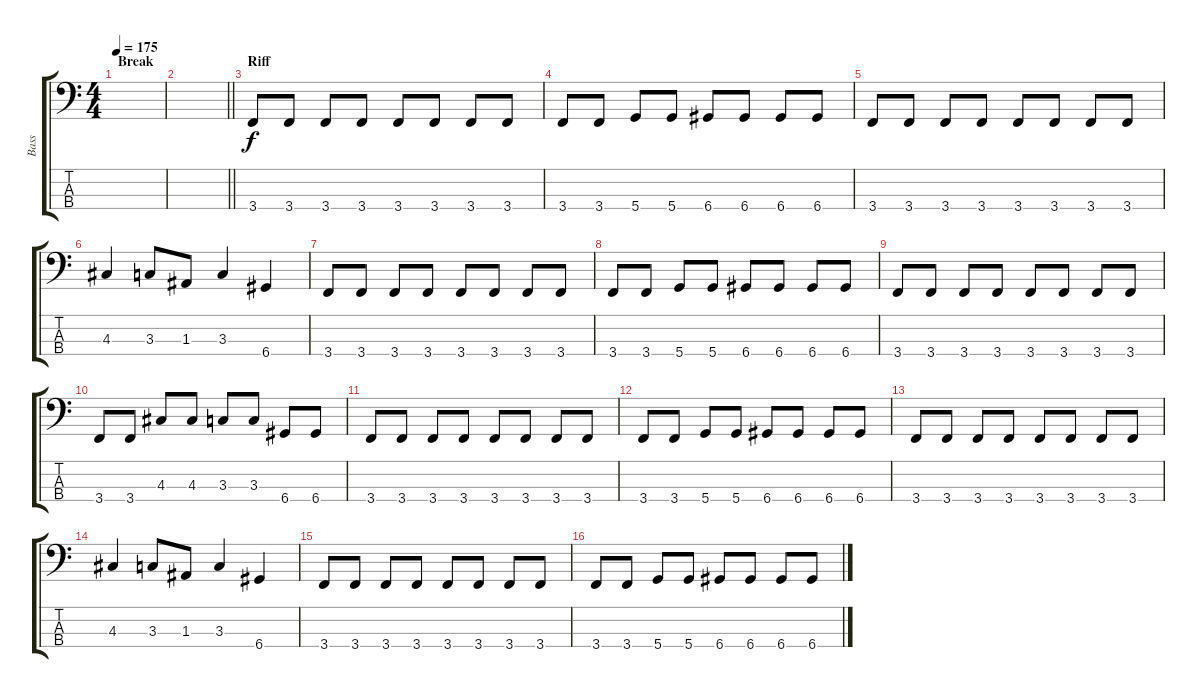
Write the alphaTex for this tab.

\track ("Bass" "Bass") {instrument electricbassfinger}
\staff {score tabs}
\tuning (G2 D2 A1 D1) {hide}
\ts (4 4)
\section ("" "Break")
\tempo 175
\clef f4
\ks c
|
\barLineRight lightlight
|
\section ("" "Riff")
3.4.8 3.4.8 3.4.8 3.4.8 3.4.8 3.4.8 3.4.8 3.4.8 |
3.4.8 3.4.8 5.4.8 5.4.8 6.4.8 6.4.8 6.4.8 6.4.8 |
3.4.8 3.4.8 3.4.8 3.4.8 3.4.8 3.4.8 3.4.8 3.4.8 |
4.3.4 3.3.8 1.3.8 3.3.4 6.4.4 |
3.4.8 3.4.8 3.4.8 3.4.8 3.4.8 3.4.8 3.4.8 3.4.8 |
3.4.8 3.4.8 5.4.8 5.4.8 6.4.8 6.4.8 6.4.8 6.4.8 |
3.4.8 3.4.8 3.4.8 3.4.8 3.4.8 3.4.8 3.4.8 3.4.8 |
3.4.8 3.4.8 4.3.8 4.3.8 3.3.8 3.3.8 6.4.8 6.4.8 |
3.4.8 3.4.8 3.4.8 3.4.8 3.4.8 3.4.8 3.4.8 3.4.8 |
3.4.8 3.4.8 5.4.8 5.4.8 6.4.8 6.4.8 6.4.8 6.4.8 |
3.4.8 3.4.8 3.4.8 3.4.8 3.4.8 3.4.8 3.4.8 3.4.8 |
4.3.4 3.3.8 1.3.8 3.3.4 6.4.4 |
3.4.8 3.4.8 3.4.8 3.4.8 3.4.8 3.4.8 3.4.8 3.4.8 |
3.4.8 3.4.8 5.4.8 5.4.8 6.4.8 6.4.8 6.4.8 6.4.8
